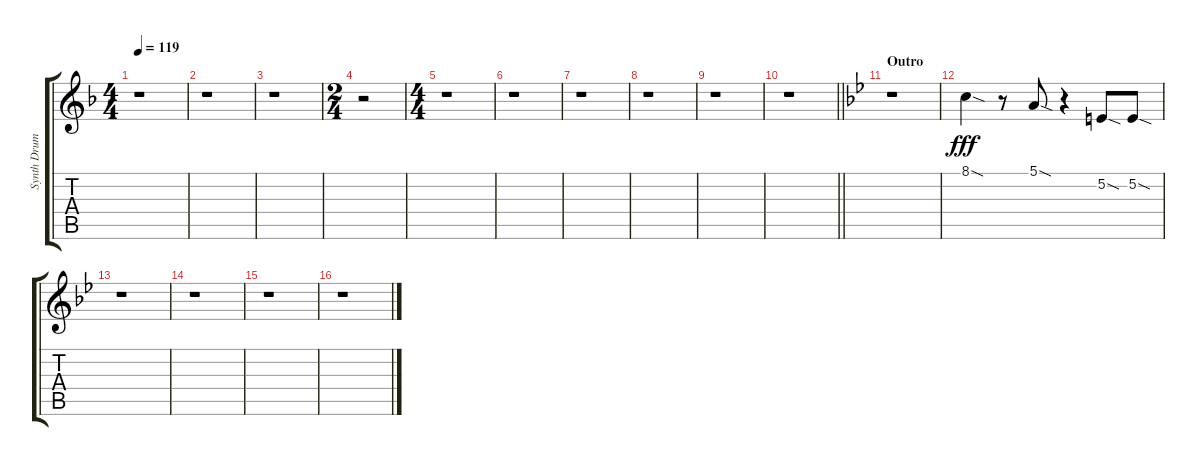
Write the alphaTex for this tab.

\track ("Synth Drums" "Synth Drum") {instrument synthdrum}
\staff {score tabs}
\tuning (E4 B3 G3 D3 A2 E2) {hide}
\ts (4 4)
\tempo 119
\clef g2
\ks f
r.1{dy fff} |
r.1 |
r.1 |
\ts (2 4)
r.2 |
\ts (4 4)
r.1 |
r.1 |
r.1 |
r.1 |
r.1 |
\barLineRight lightlight
r.1 |
\section ("" "Outro")
\ks bb
r.1 |
8.1{sod}.4{balance 0} r.8 5.1{sod}.8{balance 16} r.4 5.2{sod}.8{balance 8} 5.2{sod}.8 |
r.1 |
r.1 |
r.1 |
r.1
